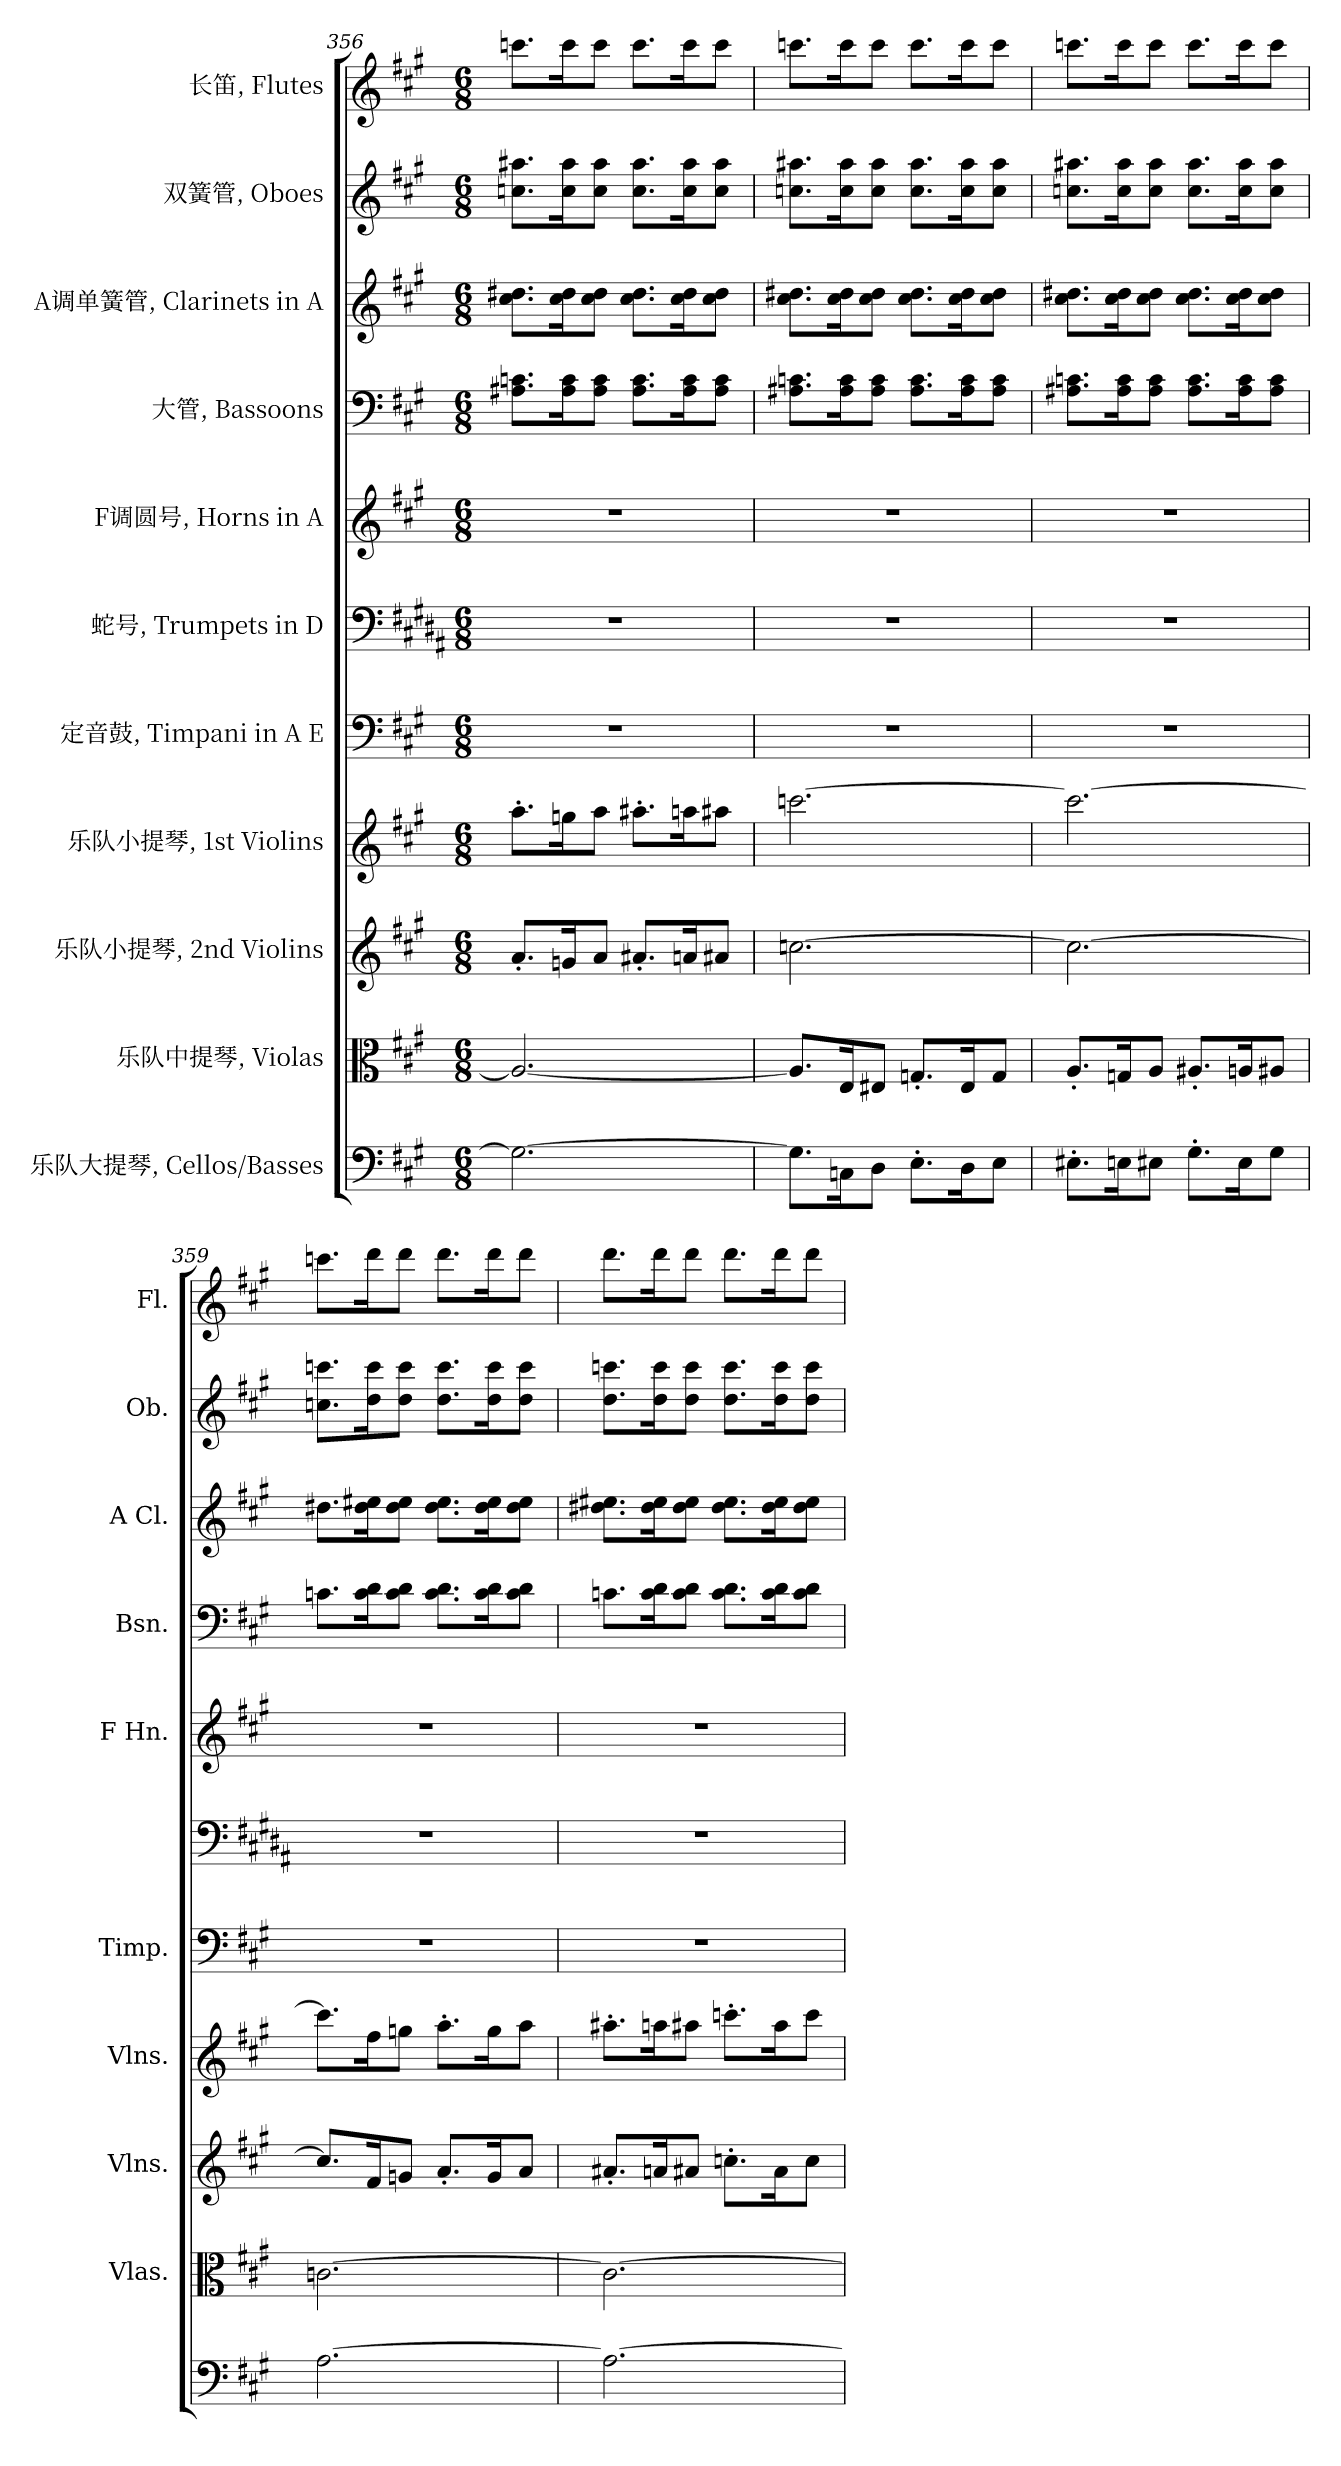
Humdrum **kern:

**kern	**kern	**kern	**kern	**kern	**kern	**kern	**kern	**kern	**kern	**kern
*part11	*part10	*part9	*part8	*part7	*part6	*part5	*part4	*part3	*part2	*part1
*staff11	*staff10	*staff9	*staff8	*staff7	*staff6	*staff5	*staff4	*staff3	*staff2	*staff1
*I"乐队大提琴, Cellos/Basses	*I"乐队中提琴, Violas	*I"乐队小提琴, 2nd Violins	*I"乐队小提琴, 1st Violins	*I"定音鼓, Timpani in A E	*I"蛇号, Trumpets in D	*I"F调圆号, Horns in A	*I"大管, Bassoons	*I"A调单簧管, Clarinets in A	*I"双簧管, Oboes	*I"长笛, Flutes
*	*I'Vlas.	*I'Vlns.	*I'Vlns.	*I'Timp.	*	*I'F Hn.	*I'Bsn.	*I'A Cl.	*I'Ob.	*I'Fl.
!!LO:PB:g=z
*clefF4	*clefC3	*clefG2	*clefG2	*clefF4	*clefF4	*clefG2	*clefF4	*clefG2	*clefG2	*clefG2
*	*	*	*	*	*ITrd1c2	*ITrd4c7	*	*ITrd2c3	*	*
*k[f#c#g#]	*k[f#c#g#]	*k[f#c#g#]	*k[f#c#g#]	*k[f#c#g#]	*k[f#c#g#]	*k[f#c#]	*k[f#c#g#]	*k[f#c#g#d#a#e#]	*k[f#c#g#]	*k[f#c#g#]
*M6/8	*M6/8	*M6/8	*M6/8	*M6/8	*M6/8	*M6/8	*M6/8	*M6/8	*M6/8	*M6/8
=356	=356	=356	=356	=356	=356	=356	=356	=356	=356	=356
2.G\_	2.A#/_	8.a'/L	8.aa'\L	2.r	2.r	2.r	8.A#X\ 8.cn\L	8.a#\ 8.b#X\L	8.ccn\ 8.aa#X\L	8.cccn\L
.	.	16gn/K	16ggn\K	.	.	.	16A#\ 16c\K	16a#\ 16b#\K	16cc\ 16aa#\K	16ccc\K
.	.	8a/J	8aa\J	.	.	.	8A#\ 8c\J	8a#\ 8b#\J	8cc\ 8aa#\J	8ccc\J
.	.	8.a#X'/L	8.aa#X'\L	.	.	.	8.A#\ 8.c\L	8.a#\ 8.b#\L	8.cc\ 8.aa#\L	8.ccc\L
.	.	16an/K	16aan\K	.	.	.	16A#\ 16c\K	16a#\ 16b#\K	16cc\ 16aa#\K	16ccc\K
.	.	8a#X/J	8aa#X\J	.	.	.	8A#\ 8c\J	8a#\ 8b#\J	8cc\ 8aa#\J	8ccc\J
=357	=357	=357	=357	=357	=357	=357	=357	=357	=357	=357
8.G\L]	8.A#/L]	[2.ccn\	[2.cccn\	2.r	2.r	2.r	8.A#X\ 8.cn\L	8.a#\ 8.b#X\L	8.ccn\ 8.aa#X\L	8.cccn\L
16Cn\K	16E/K	.	.	.	.	.	16A#\ 16c\K	16a#\ 16b#\K	16cc\ 16aa#\K	16ccc\K
8D\J	8E#X/J	.	.	.	.	.	8A#\ 8c\J	8a#\ 8b#\J	8cc\ 8aa#\J	8ccc\J
8.E'\L	8.Gn'/L	.	.	.	.	.	8.A#\ 8.c\L	8.a#\ 8.b#\L	8.cc\ 8.aa#\L	8.ccc\L
16D\K	16E#/K	.	.	.	.	.	16A#\ 16c\K	16a#\ 16b#\K	16cc\ 16aa#\K	16ccc\K
8E\J	8G/J	.	.	.	.	.	8A#\ 8c\J	8a#\ 8b#\J	8cc\ 8aa#\J	8ccc\J
=358	=358	=358	=358	=358	=358	=358	=358	=358	=358	=358
8.E#X'\L	8.A'/L	2.cc\_	2.ccc\_	2.r	2.r	2.r	8.A#X\ 8.cn\L	8.a#\ 8.b#X\L	8.ccn\ 8.aa#X\L	8.cccn\L
16En\K	16Gn/K	.	.	.	.	.	16A#\ 16c\K	16a#\ 16b#\K	16cc\ 16aa#\K	16ccc\K
8E#X\J	8A/J	.	.	.	.	.	8A#\ 8c\J	8a#\ 8b#\J	8cc\ 8aa#\J	8ccc\J
8.G#'\L	8.A#X'/L	.	.	.	.	.	8.A#\ 8.c\L	8.a#\ 8.b#\L	8.cc\ 8.aa#\L	8.ccc\L
16E#\K	16An/K	.	.	.	.	.	16A#\ 16c\K	16a#\ 16b#\K	16cc\ 16aa#\K	16ccc\K
8G#\J	8A#X/J	.	.	.	.	.	8A#\ 8c\J	8a#\ 8b#\J	8cc\ 8aa#\J	8ccc\J
!!LO:PB:g=z
=359	=359	=359	=359	=359	=359	=359	=359	=359	=359	=359
[2.A\	[2.cn\	8.cc/L]	8.ccc\L]	2.r	2.r	2.r	8.cn\L	8.b#X\L	8.ccn\ 8.cccn\L	8.cccn\L
.	.	16f#/K	16ff#\K	.	.	.	16c\ 16d\K	16b#\ 16cc##X\K	16dd\ 16ccc\K	16ddd\K
.	.	8gn/J	8ggn\J	.	.	.	8c\ 8d\J	8b#\ 8cc##\J	8dd\ 8ccc\J	8ddd\J
.	.	8.a'/L	8.aa'\L	.	.	.	8.c\ 8.d\L	8.b#\ 8.cc##\L	8.dd\ 8.ccc\L	8.ddd\L
.	.	16g/K	16gg\K	.	.	.	16c\ 16d\K	16b#\ 16cc##\K	16dd\ 16ccc\K	16ddd\K
.	.	8a/J	8aa\J	.	.	.	8c\ 8d\J	8b#\ 8cc##\J	8dd\ 8ccc\J	8ddd\J
=360	=360	=360	=360	=360	=360	=360	=360	=360	=360	=360
2.A\_	2.c\_	8.a#X'/L	8.aa#X'\L	2.r	2.r	2.r	8.cn\L	8.b#X\ 8.cc##X\L	8.dd\ 8.cccn\L	8.ddd\L
.	.	16an/K	16aan\K	.	.	.	16c\ 16d\K	16b#\ 16cc##\K	16dd\ 16ccc\K	16ddd\K
.	.	8a#X/J	8aa#X\J	.	.	.	8c\ 8d\J	8b#\ 8cc##\J	8dd\ 8ccc\J	8ddd\J
.	.	8.ccn'\L	8.cccn'\L	.	.	.	8.c\ 8.d\L	8.b#\ 8.cc##\L	8.dd\ 8.ccc\L	8.ddd\L
.	.	16a#\K	16aa#\K	.	.	.	16c\ 16d\K	16b#\ 16cc##\K	16dd\ 16ccc\K	16ddd\K
.	.	8cc\J	8ccc\J	.	.	.	8c\ 8d\J	8b#\ 8cc##\J	8dd\ 8ccc\J	8ddd\J
=	=	=	=	=	=	=	=	=	=	=
*-	*-	*-	*-	*-	*-	*-	*-	*-	*-	*-
